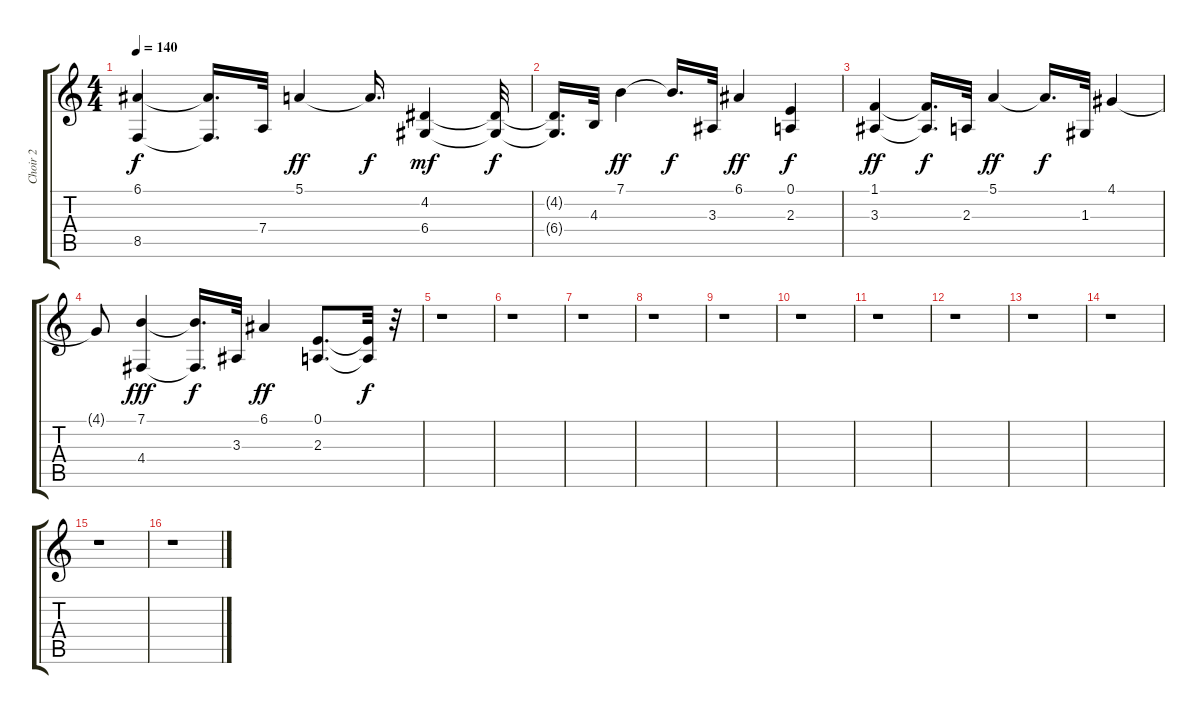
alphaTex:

\track ("Choir 2" "Choir 2") {instrument choiraahs}
\staff {score tabs}
\tuning (E4 B3 G3 D3 A2 E2) {hide}
\ts (4 4)
\tempo 140
\clef g2
\ks c
(6.1 8.5).4{dy f} (6.1{t} 8.5{t}).16{d} 7.4.32 5.1.4{dy ff} 5.1{t}.16{d dy f} (4.2 6.4).4{dy mf} (4.2{t} 6.4{t}).32{dy f} |
(4.2{t} 6.4{t}).16{d} 4.3.32 7.1.4{dy ff} 7.1{t}.16{d dy f} 3.3.32 6.1.4{dy ff} (0.1 2.3).4{dy f} |
(1.1 3.3).4{dy ff} (1.1{t} 3.3{t}).16{d dy f} 2.3.32 5.1.4{dy ff} 5.1{t}.16{d dy f} 1.3.32 4.1.4 |
4.1{t}.8 (7.1 4.4).4{dy fff} (7.1{t} 4.4{t}).16{d dy f} 3.3.32 6.1.4{dy ff} (0.1 2.3).8{d} (0.1{t} 2.3{t}).32{dy f} r.32 |
r.1 |
r.1 |
r.1 |
r.1 |
r.1 |
r.1 |
r.1 |
r.1 |
r.1 |
r.1 |
r.1 |
r.1
